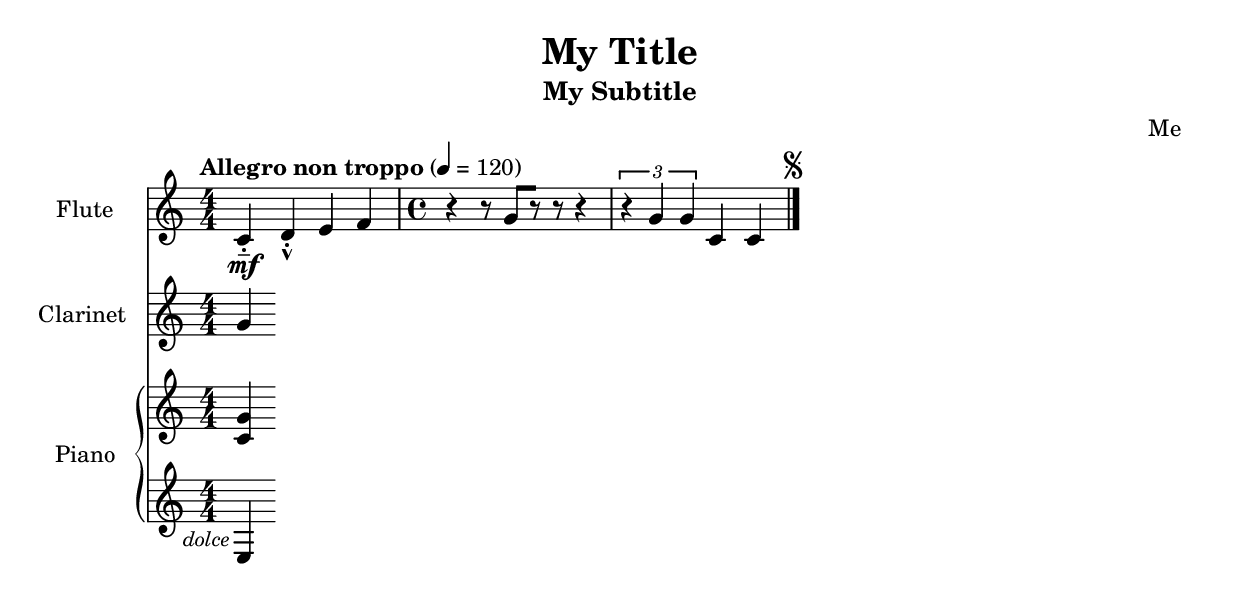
\version "2.23.0"
\header {
    title = "My Title"
    subtitle = "My Subtitle"
    composer = "Me"
}

DSfine = {
  \once \override Score.RehearsalMark #'break-visibility = #'#(#t #t #f)
  \mark \markup { \small "D.S. al fine" }
}

DS = {
  \once \override Score.RehearsalMark #'break-visibility = #'#(#t #t #f)
  \mark \markup { \small "D.S." }
}

DCfine = {
  \once \override Score.RehearsalMark #'break-visibility = #'#(#t #t #f)
  \mark \markup { \small "D.C. al fine" }
}

DCcoda = {
  \once \override Score.RehearsalMark #'break-visibility = #'#(#t #t #f)
  \mark \markup { \small "D.C. al coda" }
}

DScoda = {
  \once \override Score.RehearsalMark #'break-visibility = #'#(#t #t #f)
  \mark \markup { \small "D.S. al coda" }
}

Fine = {
  \once \override Score.RehearsalMark #'break-visibility = #'#(#t #t #f)
  \mark \markup { \small \italic "fine" }
}

GotoCoda = {
  \once \override Score.RehearsalMark #'break-visibility = #'#(#t #t #f)
  \mark \markup { \small "to Coda" \small \musicglyph #"scripts.coda" }
}

Coda = {
  \once \override Score.RehearsalMark #'break-visibility = #'#(#f #t #t)
  \mark \markup { \small \musicglyph #"scripts.coda" }
}

Segno = {
  \once \override Score.RehearsalMark #'break-visibility = #'#(#f #t #t)
  \mark \markup { \small \musicglyph #"scripts.segno" }
}

<<
\new Staff \with {
    instrumentName = "Flute "
    shortInstrumentName = "Fl. "
} {
    \tempo "Allegro non troppo" 4 = 120
{ \clef treble \numericTimeSignature
\time 4/4 \key c \major \tweak direction #DOWN \mark \markup { \small \italic "dolce" } c'4\staccato \tenuto \mf \stemUp d'4\staccato \marcato \stemUp e'4 f'4 \defaultTimeSignature
\time 4/4 r4 r8 g'8[ r8] r8 r4 \tuplet 3/2 { r4 g'4 g'4 } c'4 c'4 \bar "|." \Segno \DScoda \GotoCoda \DCfine }
}
\new Staff \with {
    instrumentName = "Clarinet "
    shortInstrumentName = "Cl. "
} {
    { g'4 }
}
\new PianoStaff \with {
    instrumentName = "Piano "
    shortInstrumentName = "Pno. "
} <<
    \new Staff {
        { <c'g'>4 }
}
    \new Staff {
        { e4 }
}
>>

>>
